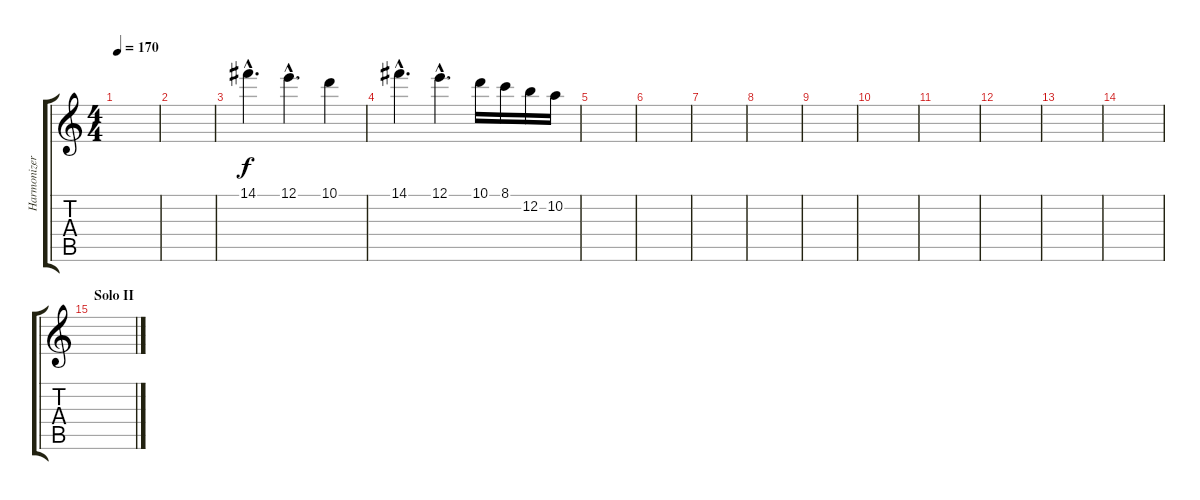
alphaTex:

\track ("Harmonizer" "Harmonizer") {instrument distortionguitar}
\staff {score tabs}
\tuning (E4 B3 G3 D3 A2 E2) {hide}
\ts (4 4)
\tempo 170
\clef g2
\ks c
|
|
14.1{hac}.4{d} 12.1{hac}.4{d} 10.1.4 |
14.1{hac}.4{d} 12.1{hac}.4{d} 10.1.16 8.1.16 12.2.16 10.2.16 |
|
|
|
|
|
|
|
|
|
|
\section ("" "Solo II")
